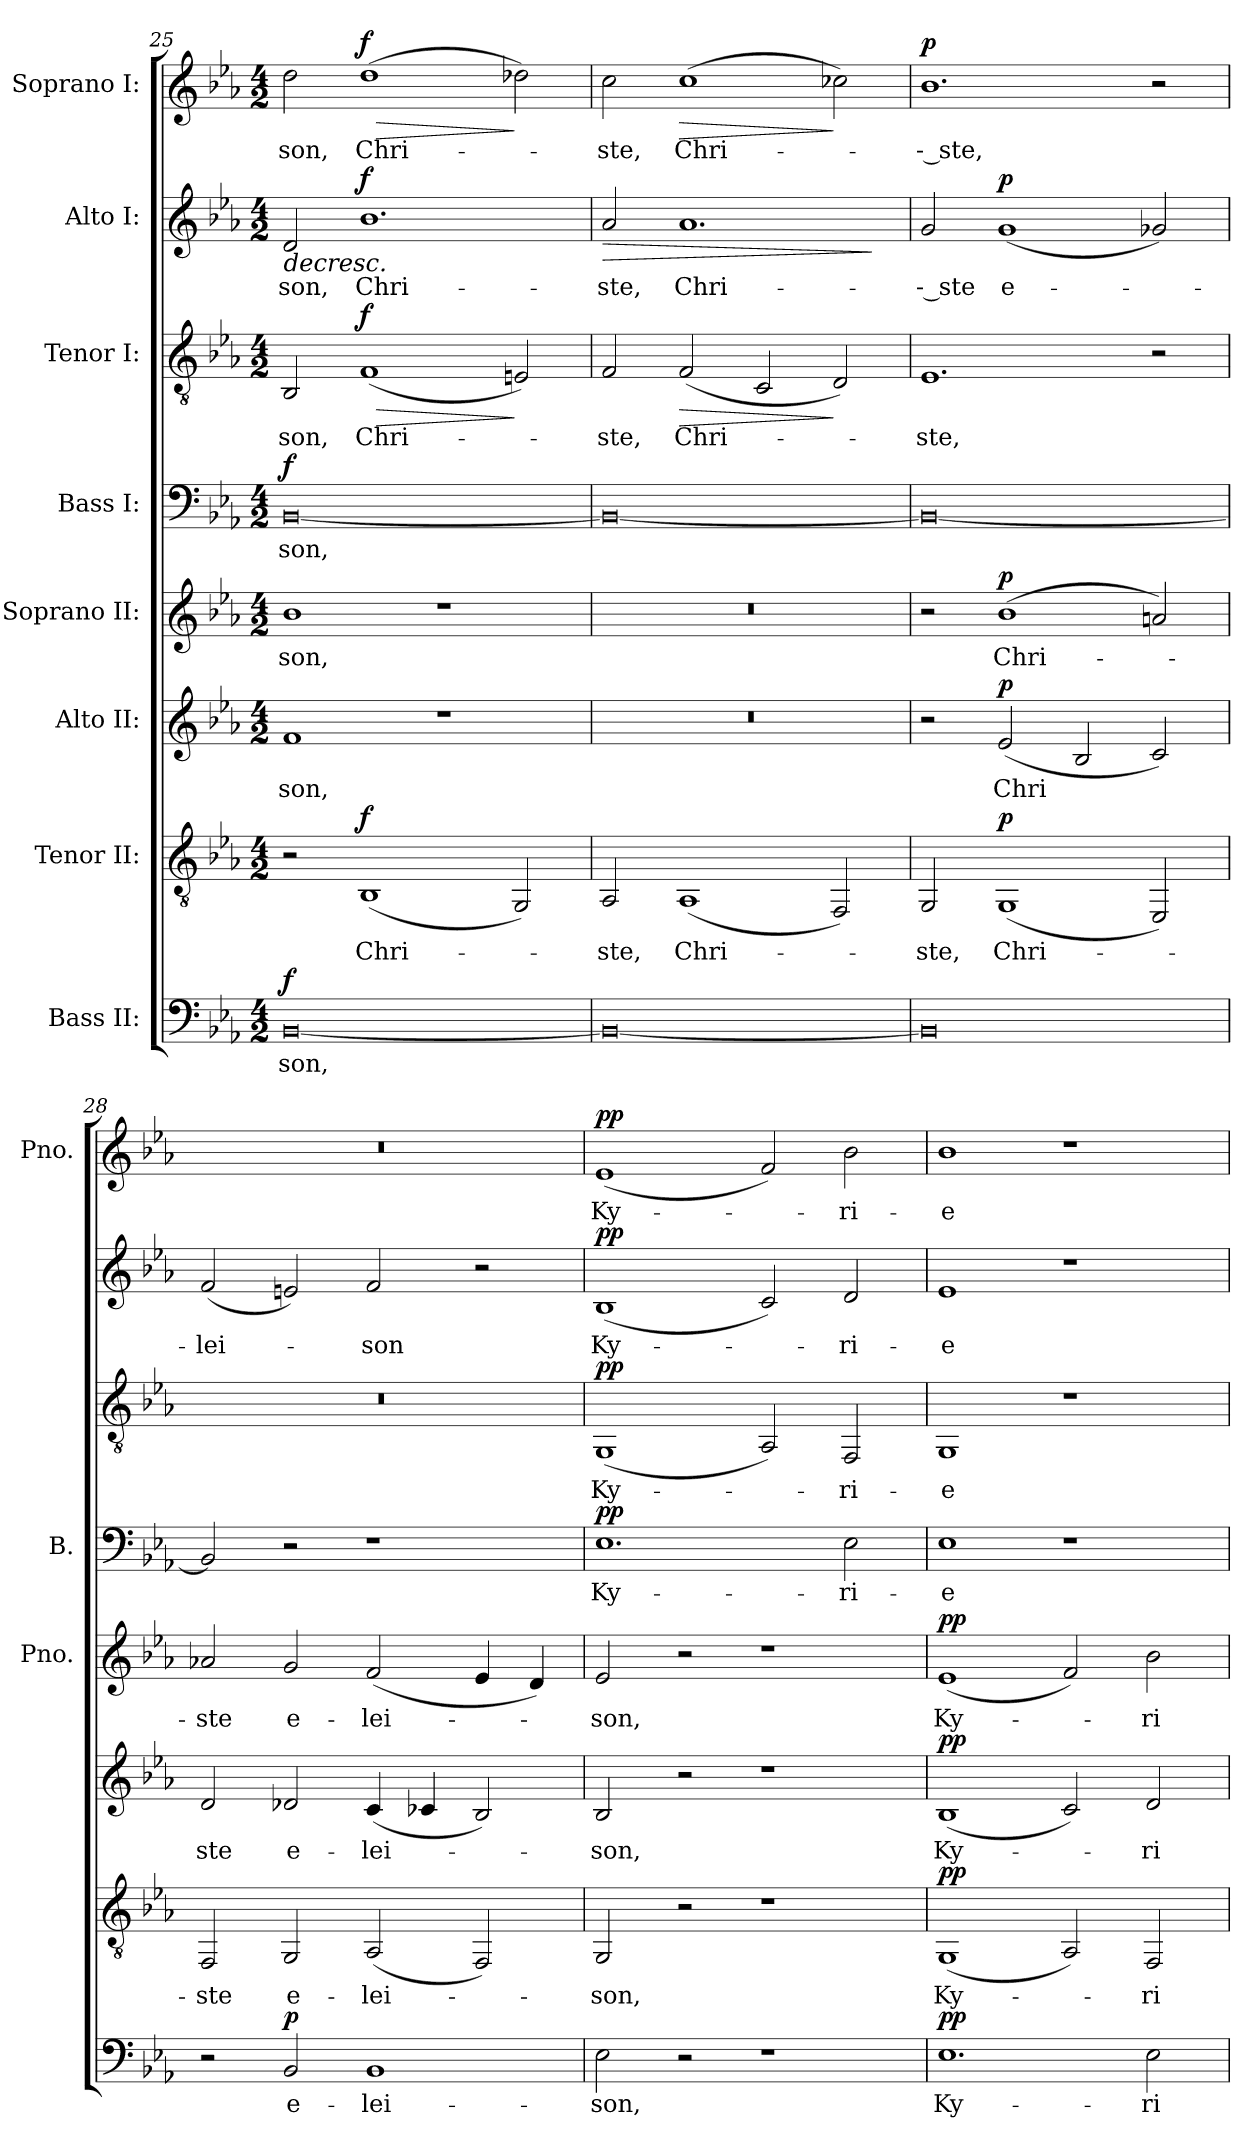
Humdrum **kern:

**kern	**text	**dynam	**kern	**text	**dynam	**kern	**text	**dynam	**kern	**text	**dynam	**kern	**text	**dynam	**kern	**text	**dynam	**kern	**text	**dynam	**kern	**text	**dynam
*part8	*part8	*part8	*part7	*part7	*part7	*part6	*part6	*part6	*part5	*part5	*part5	*part4	*part4	*part4	*part3	*part3	*part3	*part2	*part2	*part2	*part1	*part1	*part1
*staff8	*staff8	*staff8	*staff7	*staff7	*staff7	*staff6	*staff6	*staff6	*staff5	*staff5	*staff5	*staff4	*staff4	*staff4	*staff3	*staff3	*staff3	*staff2	*staff2	*staff2	*staff1	*staff1	*staff1
*I"Bass II:	*	*	*I"Tenor II:	*	*	*I"Alto II:	*	*	*I"Soprano II:	*	*	*I"Bass I:	*	*	*I"Tenor I:	*	*	*I"Alto I:	*	*	*I"Soprano I:	*	*
*	*	*	*	*	*	*	*	*	*I'Pno.	*	*	*I'B.	*	*	*	*	*	*	*	*	*I'Pno.	*	*
*clefF4	*	*	*clefGv2	*	*	*clefG2	*	*	*clefG2	*	*	*clefF4	*	*	*clefGv2	*	*	*clefG2	*	*	*clefG2	*	*
*k[b-e-a-]	*	*	*k[b-e-a-]	*	*	*k[b-e-a-]	*	*	*k[b-e-a-]	*	*	*k[b-e-a-]	*	*	*k[b-e-a-]	*	*	*k[b-e-a-]	*	*	*k[b-e-a-]	*	*
*E-:	*	*	*E-:	*	*	*E-:	*	*	*E-:	*	*	*E-:	*	*	*E-:	*	*	*E-:	*	*	*E-:	*	*
*M4/2	*	*	*M4/2	*	*	*M4/2	*	*	*M4/2	*	*	*M4/2	*	*	*M4/2	*	*	*M4/2	*	*	*M4/2	*	*
=25	=25	=25	=25	=25	=25	=25	=25	=25	=25	=25	=25	=25	=25	=25	=25	=25	=25	=25	=25	=25	=25	=25	=25
!	!LO:LY:b:color=#000000	!	!	!	!	!	!	!	!	!	!	!	!	!	!	!	!	!	!	!	!	!	!
!	!	!	!	!	!	!	!LO:LY:b:color=#000000	!	!	!	!	!	!	!	!	!	!	!	!	!	!	!	!
!	!	!	!	!	!	!	!	!	!	!LO:LY:b:color=#000000	!	!	!	!	!	!	!	!	!	!	!	!	!
!	!	!	!	!	!	!	!	!	!	!	!	!	!LO:LY:b:color=#000000	!	!	!	!	!	!	!	!	!	!
!	!	!	!	!	!	!	!	!	!	!	!	!	!	!	!	!LO:LY:b:color=#000000	!	!	!	!	!	!	!
!	!	!	!	!	!	!	!	!	!	!	!	!	!	!	!	!	!	!	!LO:LY:b:color=#000000	!LO:HP:b	!	!	!
!	!	!	!	!	!	!	!	!	!	!	!	!	!	!	!	!	!	!	!	!	!	!LO:LY:b:color=#000000	!
[0BB-i	-son,	f	2r	.	.	1fi	-son,	.	1b-i	-son,	.	[0BB-i	-son,	f	2BB-i/	-son,	.	2di/	-son,	>	2ddi\	-son,	.
!	!	!	!	!LO:LY:b:color=#000000	!	!	!	!	!	!	!	!	!	!	!	!	!	!	!	!	!	!	!
!	!	!	!	!	!	!	!	!	!	!	!	!	!	!	!	!LO:LY:b:color=#000000	!LO:HP:b	!	!	!	!	!	!
!	!	!	!	!	!	!	!	!	!	!	!	!	!	!	!	!	!	!	!LO:LY:b:color=#000000	!	!	!	!
!	!	!	!	!	!	!	!	!	!	!	!	!	!	!	!	!	!	!	!	!	!	!LO:LY:b:color=#000000	!LO:HP:b
.	.	.	(1BB-i	Chri-	f	.	.	.	.	.	.	.	.	.	(1Fi	Chri-	> f	1.b-i	Chri-	f	(1ddi	Chri-	> f
.	.	.	.	.	.	1r	.	.	1r	.	.	.	.	.	.	.	.	.	.	.	.	.	.
.	.	.	2GGi/)	.	.	.	.	.	.	.	.	.	.	.	2Eni/)	.	]	.	.	.	2dd-Xi\)	.	]
.	.	.	.	.	.	.	.	.	.	.	.	.	.	.	.	.	.	.	.	]	.	.	.
=26	=26	=26	=26	=26	=26	=26	=26	=26	=26	=26	=26	=26	=26	=26	=26	=26	=26	=26	=26	=26	=26	=26	=26
!	!	!	!	!LO:LY:b:color=#000000	!	!LO:N:vis=1	!	!	!LO:N:vis=1	!	!	!	!	!	!	!	!	!	!	!	!	!	!
!	!	!	!	!	!	!	!	!	!	!	!	!	!	!	!	!LO:LY:b:color=#000000	!	!	!	!	!	!	!
!	!	!	!	!	!	!	!	!	!	!	!	!	!	!	!	!	!	!	!LO:LY:b:color=#000000	!LO:HP:b	!	!	!
!	!	!	!	!	!	!	!	!	!	!	!	!	!	!	!	!	!	!	!	!	!	!LO:LY:b:color=#000000	!
0BB-i_	.	.	2AA-i/	-ste,	.	0r	.	.	0r	.	.	0BB-i_	.	.	2Fi/	-ste,	.	2a-i/	-ste,	>	2cci\	-ste,	.
!	!	!	!	!LO:LY:b:color=#000000	!	!	!	!	!	!	!	!	!	!	!	!	!	!	!	!	!	!	!
!	!	!	!	!	!	!	!	!	!	!	!	!	!	!	!	!LO:LY:b:color=#000000	!LO:HP:b	!	!	!	!	!	!
!	!	!	!	!	!	!	!	!	!	!	!	!	!	!	!	!	!	!	!LO:LY:b:color=#000000	!	!	!	!
!	!	!	!	!	!	!	!	!	!	!	!	!	!	!	!	!	!	!	!	!	!	!LO:LY:b:color=#000000	!LO:HP:b
.	.	.	(1AA-i	Chri-	.	.	.	.	.	.	.	.	.	.	(2Fi/	Chri-	>	1.a-i	Chri-	.	(1cci	Chri-	>
.	.	.	.	.	.	.	.	.	.	.	.	.	.	.	2Ci/	.	.	.	.	.	.	.	.
.	.	.	2FFi/)	.	.	.	.	.	.	.	.	.	.	.	2Di/)	.	]	.	.	.	2cc-Xi\)	.	]
.	.	.	.	.	.	.	.	.	.	.	.	.	.	.	.	.	.	.	.	]	.	.	.
!!LO:LB:g=z
=27	=27	=27	=27	=27	=27	=27	=27	=27	=27	=27	=27	=27	=27	=27	=27	=27	=27	=27	=27	=27	=27	=27	=27
!	!	!	!	!LO:LY:b:color=#000000	!	!	!	!	!	!	!	!	!	!	!	!	!	!	!	!	!	!	!
!	!	!	!	!	!	!	!	!	!	!	!	!	!	!	!	!LO:LY:b:color=#000000	!	!	!	!	!	!	!
!	!	!	!	!	!	!	!	!	!	!	!	!	!	!	!	!	!	!	!LO:LY:b:color=#000000	!	!	!	!
!	!	!	!	!	!	!	!	!	!	!	!	!	!	!	!	!	!	!	!	!	!	!LO:LY:b:color=#000000	!
0BB-i]	.	.	2GGi/	-ste,	.	2r	.	.	2r	.	.	0BB-i_	.	.	1.E-i	-ste,	.	2gi/	-- ste	.	1.b-i	-- ste,	p
!	!	!	!	!LO:LY:b:color=#000000	!	!	!	!	!	!	!	!	!	!	!	!	!	!	!	!	!	!	!
!	!	!	!	!	!	!	!LO:LY:b:color=#000000	!	!	!	!	!	!	!	!	!	!	!	!	!	!	!	!
!	!	!	!	!	!	!	!	!	!	!LO:LY:b:color=#000000	!	!	!	!	!	!	!	!	!	!	!	!	!
!	!	!	!	!	!	!	!	!	!	!	!	!	!	!	!	!	!	!	!LO:LY:b:color=#000000	!	!	!	!
.	.	.	(1GGi	Chri-	p	(2e-i/	Chri-	p	(1b-i	Chri-	p	.	.	.	.	.	.	(1gi	e-	p	.	.	.
!	!	!	!	!	!	!	!LO:LY:b:color=#000000	!	!	!	!	!	!	!	!	!	!	!	!	!	!	!	!
.	.	.	.	.	.	2B-i/	--	.	.	.	.	.	.	.	.	.	.	.	.	.	.	.	.
.	.	.	2EE-i/)	.	.	2ci/)	.	.	2ani/)	.	.	.	.	.	2r	.	.	2g-Xi/)	.	.	2r	.	.
=28	=28	=28	=28	=28	=28	=28	=28	=28	=28	=28	=28	=28	=28	=28	=28	=28	=28	=28	=28	=28	=28	=28	=28
!	!	!	!	!LO:LY:b:color=#000000	!	!	!	!	!	!	!	!	!	!	!	!	!	!	!	!	!	!	!
!	!	!	!	!	!	!	!LO:LY:b:color=#000000	!	!	!	!	!	!	!	!	!	!	!	!	!	!	!	!
!	!	!	!	!	!	!	!	!	!	!LO:LY:b:color=#000000	!	!	!	!	!LO:N:vis=1	!	!	!	!	!	!	!	!
!	!	!	!	!	!	!	!	!	!	!	!	!	!	!	!	!	!	!	!LO:LY:b:color=#000000	!	!LO:N:vis=1	!	!
2r	.	.	2FFi/	-ste	.	2di/	ste	.	2a-Xi/	-ste	.	2BB-i/]	.	.	0r	.	.	(2fi/	-lei-	.	0r	.	.
!	!LO:LY:b:color=#000000	!	!	!	!	!	!	!	!	!	!	!	!	!	!	!	!	!	!	!	!	!	!
!	!	!	!	!LO:LY:b:color=#000000	!	!	!	!	!	!	!	!	!	!	!	!	!	!	!	!	!	!	!
!	!	!	!	!	!	!	!LO:LY:b:color=#000000	!	!	!	!	!	!	!	!	!	!	!	!	!	!	!	!
!	!	!	!	!	!	!	!	!	!	!LO:LY:b:color=#000000	!	!	!	!	!	!	!	!	!	!	!	!	!
2BB-i/	e-	p	2GGi/	e-	.	2d-Xi/	e-	.	2gi/	e-	.	2r	.	.	.	.	.	2eni/)	.	.	.	.	.
!	!LO:LY:b:color=#000000	!	!	!	!	!	!	!	!	!	!	!	!	!	!	!	!	!	!	!	!	!	!
!	!	!	!	!LO:LY:b:color=#000000	!	!	!	!	!	!	!	!	!	!	!	!	!	!	!	!	!	!	!
!	!	!	!	!	!	!	!LO:LY:b:color=#000000	!	!	!	!	!	!	!	!	!	!	!	!	!	!	!	!
!	!	!	!	!	!	!	!	!	!	!LO:LY:b:color=#000000	!	!	!	!	!	!	!	!	!	!	!	!	!
!	!	!	!	!	!	!	!	!	!	!	!	!	!	!	!	!	!	!	!LO:LY:b:color=#000000	!	!	!	!
1BB-i	-lei-	.	(2AA-i/	-lei-	.	(4ci/	-lei-	.	(2fi/	-lei-	.	1r	.	.	.	.	.	2fi/	-son	.	.	.	.
.	.	.	.	.	.	4c-Xi/	.	.	.	.	.	.	.	.	.	.	.	.	.	.	.	.	.
.	.	.	2FFi/)	.	.	2B-i/)	.	.	4e-i/	.	.	.	.	.	.	.	.	2r	.	.	.	.	.
.	.	.	.	.	.	.	.	.	4di/)	.	.	.	.	.	.	.	.	.	.	.	.	.	.
=29	=29	=29	=29	=29	=29	=29	=29	=29	=29	=29	=29	=29	=29	=29	=29	=29	=29	=29	=29	=29	=29	=29	=29
!	!LO:LY:b:color=#000000	!	!	!	!	!	!	!	!	!	!	!	!	!	!	!	!	!	!	!	!	!	!
!	!	!	!	!LO:LY:b:color=#000000	!	!	!	!	!	!	!	!	!	!	!	!	!	!	!	!	!	!	!
!	!	!	!	!	!	!	!LO:LY:b:color=#000000	!	!	!	!	!	!	!	!	!	!	!	!	!	!	!	!
!	!	!	!	!	!	!	!	!	!	!LO:LY:b:color=#000000	!	!	!	!	!	!	!	!	!	!	!	!	!
!	!	!	!	!	!	!	!	!	!	!	!	!	!LO:LY:b:color=#000000	!	!	!	!	!	!	!	!	!	!
!	!	!	!	!	!	!	!	!	!	!	!	!	!	!	!	!LO:LY:b:color=#000000	!	!	!	!	!	!	!
!	!	!	!	!	!	!	!	!	!	!	!	!	!	!	!	!	!	!	!LO:LY:b:color=#000000	!	!	!	!
!	!	!	!	!	!	!	!	!	!	!	!	!	!	!	!	!	!	!	!	!	!	!LO:LY:b:color=#000000	!
2E-i\	-son,	.	2GGi/	-son,	.	2B-i/	-son,	.	2e-i/	-son,	.	1.E-i	Ky-	pp	(1GGi	Ky-	pp	(1B-i	Ky-	pp	(1e-i	Ky-	pp
2r	.	.	2r	.	.	2r	.	.	2r	.	.	.	.	.	.	.	.	.	.	.	.	.	.
1r	.	.	1r	.	.	1r	.	.	1r	.	.	.	.	.	2AA-i/)	.	.	2ci/)	.	.	2fi/)	.	.
!	!	!	!	!	!	!	!	!	!	!	!	!	!LO:LY:b:color=#000000	!	!	!	!	!	!	!	!	!	!
!	!	!	!	!	!	!	!	!	!	!	!	!	!	!	!	!LO:LY:b:color=#000000	!	!	!	!	!	!	!
!	!	!	!	!	!	!	!	!	!	!	!	!	!	!	!	!	!	!	!LO:LY:b:color=#000000	!	!	!	!
!	!	!	!	!	!	!	!	!	!	!	!	!	!	!	!	!	!	!	!	!	!	!LO:LY:b:color=#000000	!
.	.	.	.	.	.	.	.	.	.	.	.	2E-i\	-ri-	.	2FFi/	-ri-	.	2di/	-ri-	.	2b-i\	-ri-	.
=30	=30	=30	=30	=30	=30	=30	=30	=30	=30	=30	=30	=30	=30	=30	=30	=30	=30	=30	=30	=30	=30	=30	=30
!	!LO:LY:b:color=#000000	!	!	!	!	!	!	!	!	!	!	!	!	!	!	!	!	!	!	!	!	!	!
!	!	!	!	!LO:LY:b:color=#000000	!	!	!	!	!	!	!	!	!	!	!	!	!	!	!	!	!	!	!
!	!	!	!	!	!	!	!LO:LY:b:color=#000000	!	!	!	!	!	!	!	!	!	!	!	!	!	!	!	!
!	!	!	!	!	!	!	!	!	!	!LO:LY:b:color=#000000	!	!	!	!	!	!	!	!	!	!	!	!	!
!	!	!	!	!	!	!	!	!	!	!	!	!	!LO:LY:b:color=#000000	!	!	!	!	!	!	!	!	!	!
!	!	!	!	!	!	!	!	!	!	!	!	!	!	!	!	!LO:LY:b:color=#000000	!	!	!	!	!	!	!
!	!	!	!	!	!	!	!	!	!	!	!	!	!	!	!	!	!	!	!LO:LY:b:color=#000000	!	!	!	!
!	!	!	!	!	!	!	!	!	!	!	!	!	!	!	!	!	!	!	!	!	!	!LO:LY:b:color=#000000	!
1.E-i	Ky-	pp	(1GGi	Ky-	pp	(1B-i	Ky-	pp	(1e-i	Ky-	pp	1E-i	-e	.	1GGi	-e	.	1e-i	-e	.	1b-i	-e	.
.	.	.	2AA-i/)	.	.	2ci/)	.	.	2fi/)	.	.	1r	.	.	1r	.	.	1r	.	.	1r	.	.
!	!LO:LY:b:color=#000000	!	!	!	!	!	!	!	!	!	!	!	!	!	!	!	!	!	!	!	!	!	!
!	!	!	!	!LO:LY:b:color=#000000	!	!	!	!	!	!	!	!	!	!	!	!	!	!	!	!	!	!	!
!	!	!	!	!	!	!	!LO:LY:b:color=#000000	!	!	!	!	!	!	!	!	!	!	!	!	!	!	!	!
!	!	!	!	!	!	!	!	!	!	!LO:LY:b:color=#000000	!	!	!	!	!	!	!	!	!	!	!	!	!
2E-i\	-ri-	.	2FFi/	-ri-	.	2di/	-ri-	.	2b-i\	-ri-	.	.	.	.	.	.	.	.	.	.	.	.	.
=	=	=	=	=	=	=	=	=	=	=	=	=	=	=	=	=	=	=	=	=	=	=	=
*-	*-	*-	*-	*-	*-	*-	*-	*-	*-	*-	*-	*-	*-	*-	*-	*-	*-	*-	*-	*-	*-	*-	*-
